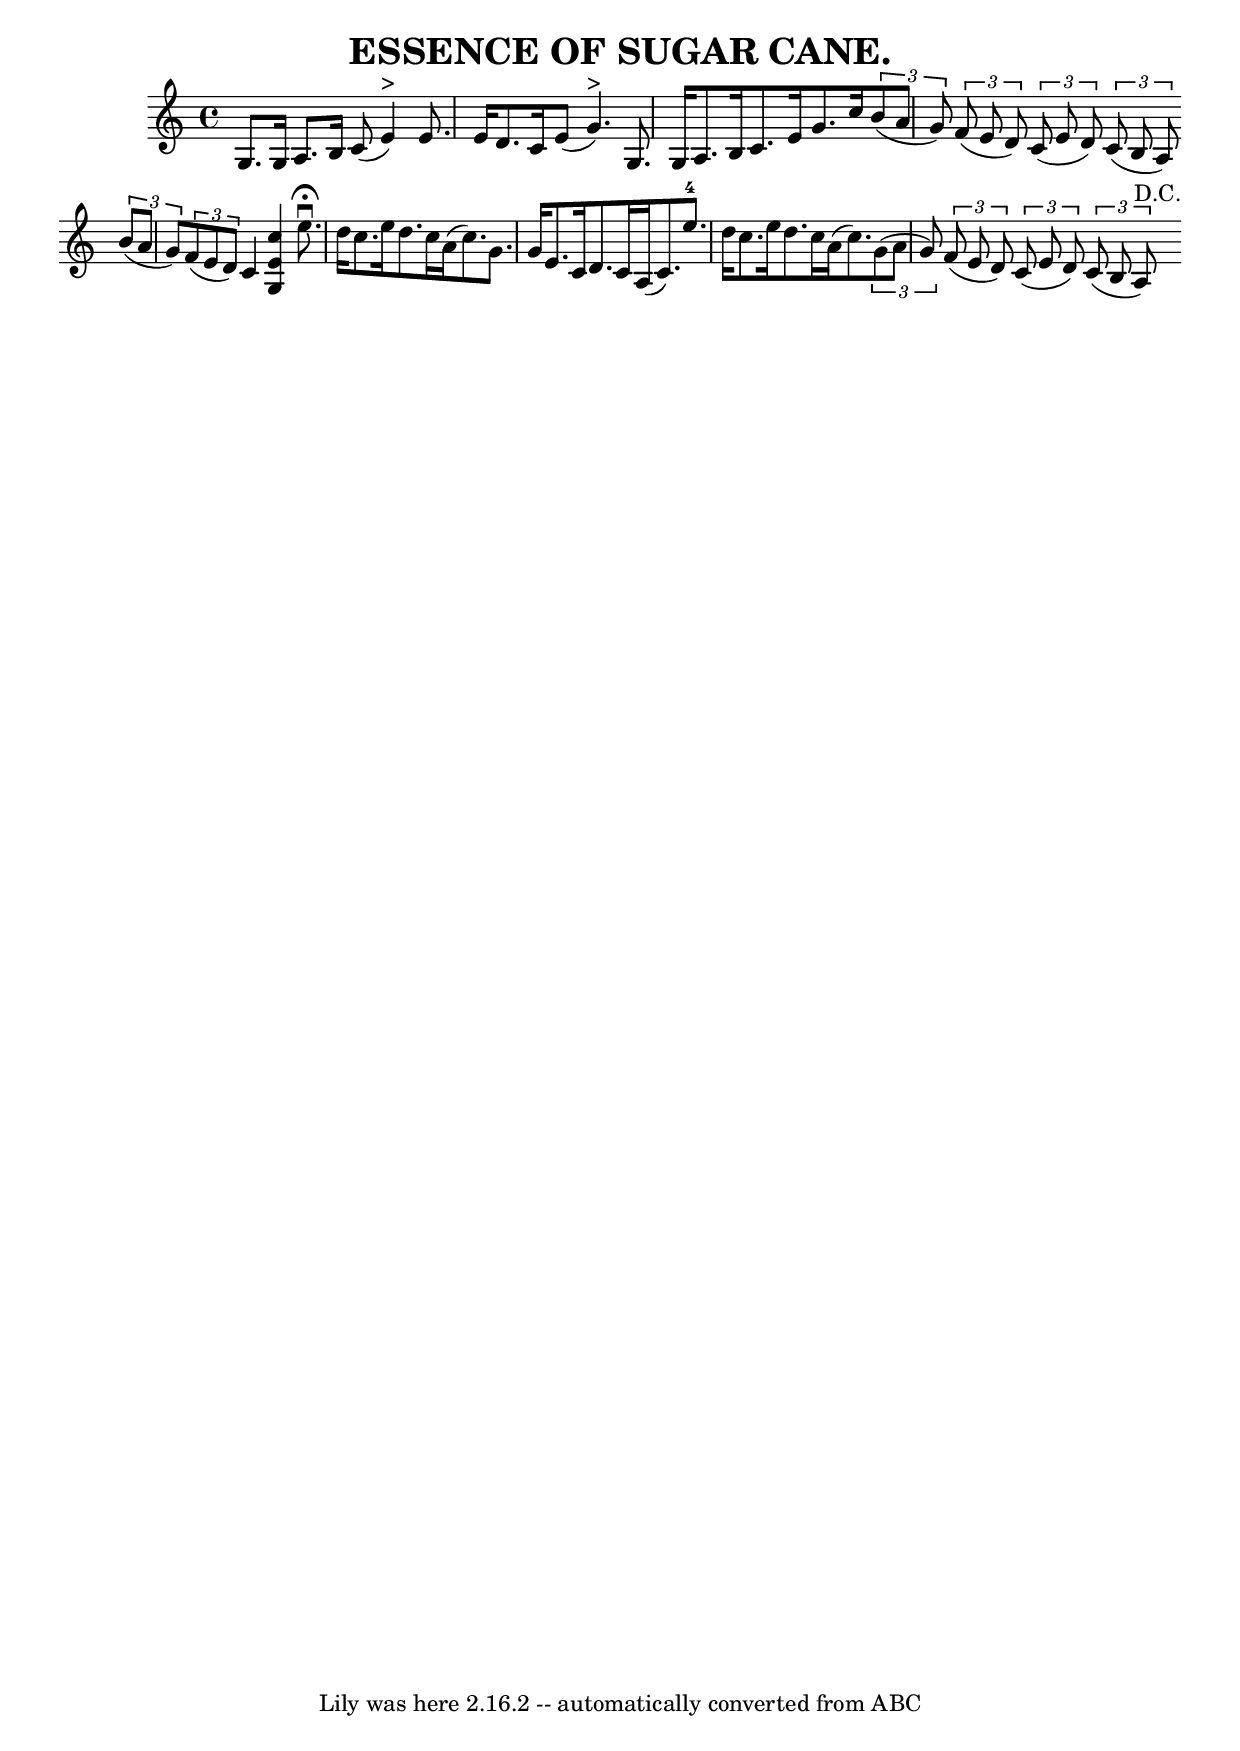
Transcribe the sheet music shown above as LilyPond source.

\version "2.16.2"
\include "Mammoth.ily"
\header {
  %% book = "Coles pg. 24.3"
  crossRefNumber = "19"
  footnotes = ""
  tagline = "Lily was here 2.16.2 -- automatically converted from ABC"
  title = "ESSENCE OF SUGAR CANE."

}
voicedefault =  {


  \override Staff.TimeSignature #'style = #'C
  \time 4/4 
  \key c \major g8. g16 a8. b16 c'8 (e'4^">") 
  |
  e'8. e'16 d'8. c'16 e'8 (g'4.^">") |
  g8.  
  g16 a8. b16 c'8. e'16 g'8. c''16  |
  \times 2/3 { 
    b'8 (a'8 g'8) 
  }   \times 2/3 { f'8 (e'8 d'8) 
		 }   
  \times 2/3 { c'8 (e'8 d'8) 
	     }   \times 2/3 { c'8 (b8 a8) 
			    } 
  \bar ":|"   \times 2/3 { b'8 (a'8 g'8) 
			 }   \times 2/3 { f'8 (
					  e'8 d'8) 
					} c'4  << c''4 e'4 g4   >>   \bar "|."     \bar "|:"   
  e''8.^\fermata^\downbow d''16 c''8. e''16 d''8. c''16 a'16 (
  c''8.) |
  g'8. g'16 e'8. c'16 d'8. c'16 a16 (
  c'8.) |
  e''8.-4 d''16 c''8. e''16 d''8. c''16    
  a'16 (c''8.) |
  \times 2/3 { g'8 (a'8 g'8) 
	     }   
  \times 2/3 { f'8 (e'8 d'8) 
	     }   \times 2/3 { c'8 (e'8 d'8) 

			    }   \times 2/3 { c'8 (b8 a8^"D.C.") 
					   } \bar ":|"   

}

\score{
  <<

    \context Staff="default"
    {
      \voicedefault 
      
    }

  >>
  \layout {
    
  }
  \midi {
  }

}
